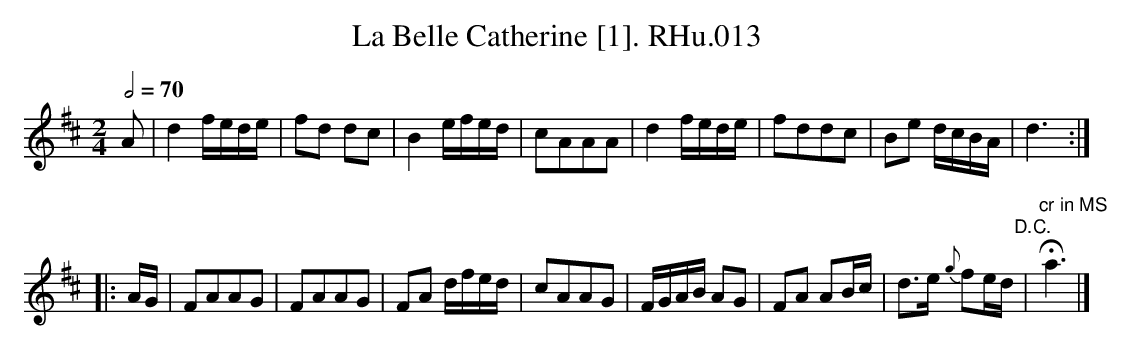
X:1
T:La Belle Catherine [1]. RHu.013
M:2/4
L:1/8
Q:1/2=70
K:D
A|d2f/e/d/e/|fd dc|B2e/f/e/d/|cAAA|d2f/e/d/e/|fddc|Be d/c/B/A/|d3:|
|:A/G/|FAAG|FAAG|FA d/f/e/d/|cAAG|F/G/A/B/ AG|\
FA AB/c/|d>e {g}fe/d/"D.C."|"cr in MS"Ha3|]
